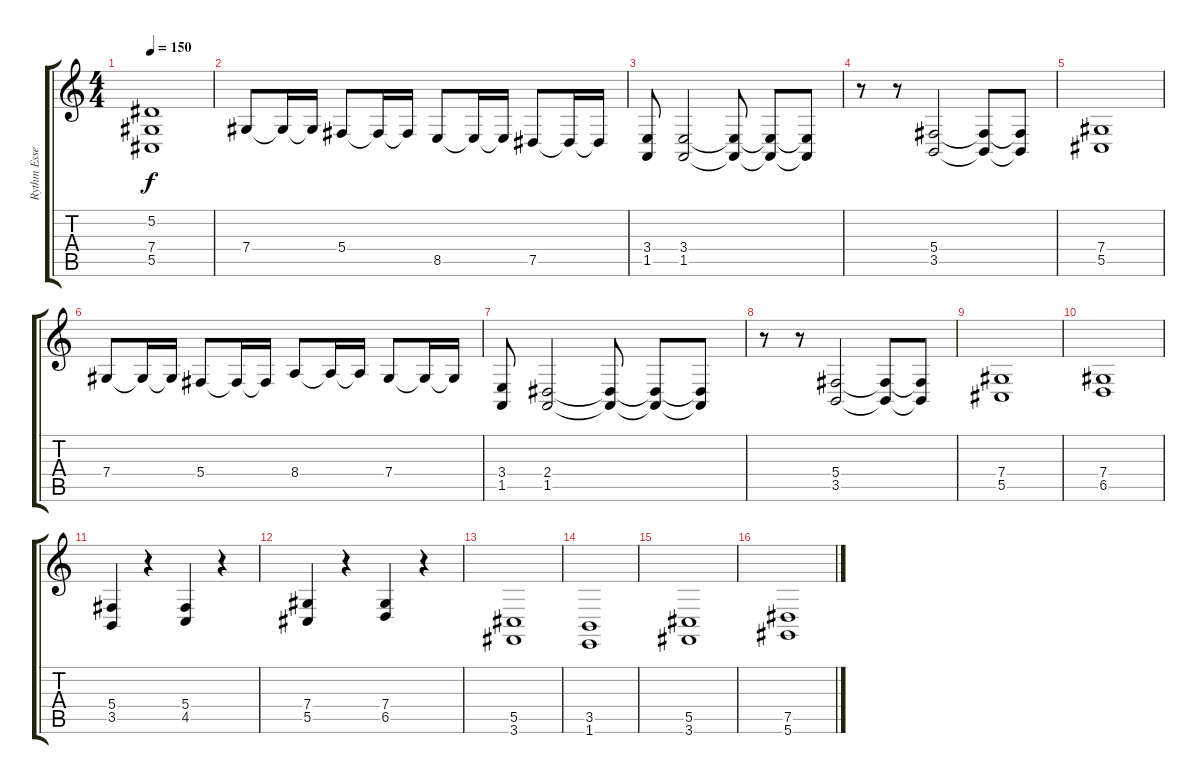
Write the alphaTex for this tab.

\track ("Rythm Essemble (Everton)" "Rythm Esse") {instrument stringensemble1}
\staff {score tabs}
\tuning (Eb4 Bb3 Gb3 Db3 Ab2 Eb2) {hide}
\ts (4 4)
\tempo 150
\clef g2
\ks c
(5.2 7.4 5.5).1{dy f} |
7.4.8 7.4{t}.16 7.4{t}.16 5.4.8 5.4{t}.16 5.4{t}.16 8.5.8 8.5{t}.16 8.5{t}.16 7.5.8 7.5{t}.16 7.5{t}.16 |
(3.4 1.5).8 (3.4 1.5).2 (3.4{t} 1.5{t}).8 (3.4{t} 1.5{t}).8 (3.4{t} 1.5{t}).8 |
r.8 r.8 (5.4 3.5).2 (5.4{t} 3.5{t}).8 (5.4{t} 3.5{t}).8 |
(7.4 5.5).1 |
7.4.8 7.4{t}.16 7.4{t}.16 5.4.8 5.4{t}.16 5.4{t}.16 8.4.8 8.4{t}.16 8.4{t}.16 7.4.8 7.4{t}.16 7.4{t}.16 |
(3.4 1.5).8 (2.4 1.5).2 (2.4{t} 1.5{t}).8 (2.4{t} 1.5{t}).8 (2.4{t} 1.5{t}).8 |
r.8 r.8 (5.4 3.5).2 (5.4{t} 3.5{t}).8 (5.4{t} 3.5{t}).8 |
(7.4 5.5).1 |
(7.4 6.5).1 |
(5.4 3.5).4 r.4 (5.4 4.5).4 r.4 |
(7.4 5.5).4 r.4 (7.4 6.5).4 r.4 |
(5.5 3.6).1 |
(3.5 1.6).1 |
(5.5 3.6).1 |
(7.5 5.6).1
